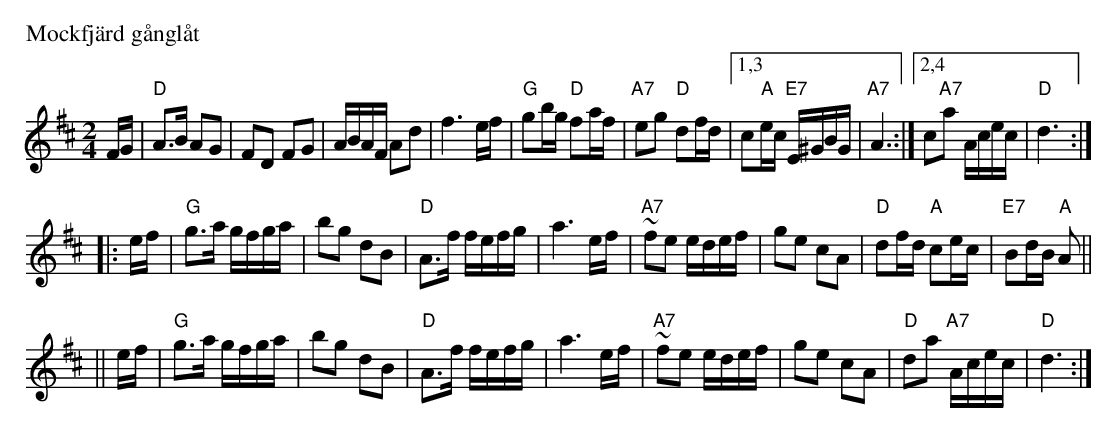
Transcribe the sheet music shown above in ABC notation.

X:1
P: Mockfj\"ard g\aangl\aat
M: 2/4
L: 1/16
K: D
FG \
| "D"A3B A2G2 | F2D2 F2G2 | ABAF A2d2 | f6 ef | "G"g2bg "D"f2af | "A7"e2g2 "D"d2fd |1,3 c2"A"ec "E7"E^GBG | "A7"A6 \
                                                                                  :|2,4 c2"A7"a2 Acec | "D"d6 :|
|: ef \
| "G"g3a gfga | b2g2 d2B2 | "D"A3f fefg | a6 ef | "A7"~f2e2 edef | g2e2 c2A2 | "D"d2fd "A"c2ec | "E7"B2dB "A"A2 ||
|| ef | "G"g3a gfga | b2g2 d2B2 | "D"A3f fefg | a6 ef | "A7"~f2e2 edef | g2e2 c2A2 | "D"d2a2 "A7"Acec | "D"d6 :|
